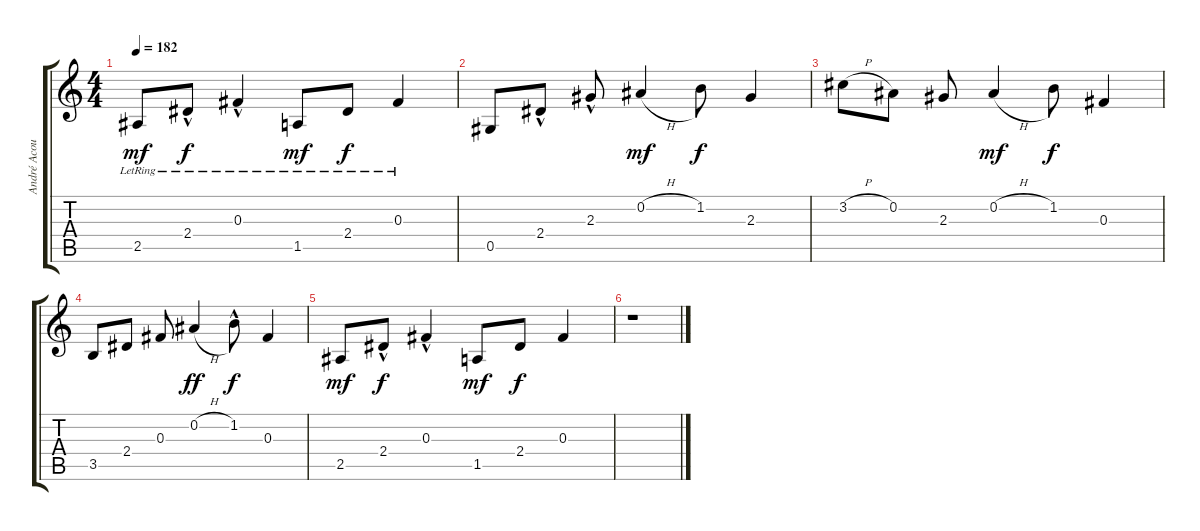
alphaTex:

\track ("André Acoustic" "André Acou") {instrument acousticguitarsteel}
\staff {score tabs}
\tuning (Eb4 Bb3 Gb3 Db3 Ab2 Eb2) {hide}
\ts (4 4)
\tempo 182
\clef g2
\ks c
2.5{lr}.8{dy mf} 2.4{hac lr}.8{dy f} 0.3{hac lr}.4 1.5{lr}.8{dy mf} 2.4{lr}.8{dy f} 0.3{lr}.4 |
0.5.8 2.4{hac}.8 2.3{hac}.8 0.2{h}.4{dy mf volume 11} 1.2.8{dy f volume 10} 2.3.4{volume 9} |
3.2{h}.8 0.2.8{volume 9} 2.3.8{volume 8} 0.2{h}.4{dy mf volume 7} 1.2.8{dy f volume 7} 0.3.4 |
3.5.8{volume 6} 2.4.8{volume 6} 0.3.8{volume 5} 0.2{h}.4{dy ff volume 5} 1.2{hac}.8{dy f volume 4} 0.3.4{volume 4} |
2.5.8{dy mf volume 3} 2.4{hac}.8{dy f volume 2} 0.3{hac}.4{volume 2} 1.5.8{dy mf volume 1} 2.4.8{dy f volume 1} 0.3.4{volume 0} |
r.1
